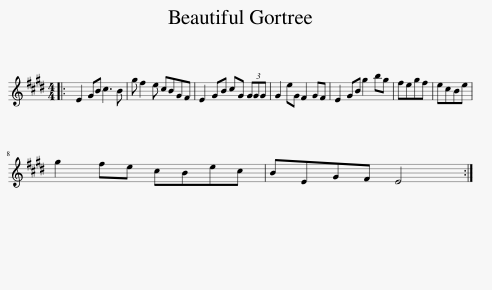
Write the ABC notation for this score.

X:1
L:1/8
M:4/4
I:linebreak $
K:E
V:1 treble
V:1
|: E2 GB c3 B | g f2 e cBGF | E2 GB cG (3GGG | G2 eG F2 GF | E2 GB g2 bg | %5
 fegf | ecBe |$ g2 fe cBec | BEGF E4 :| %9
